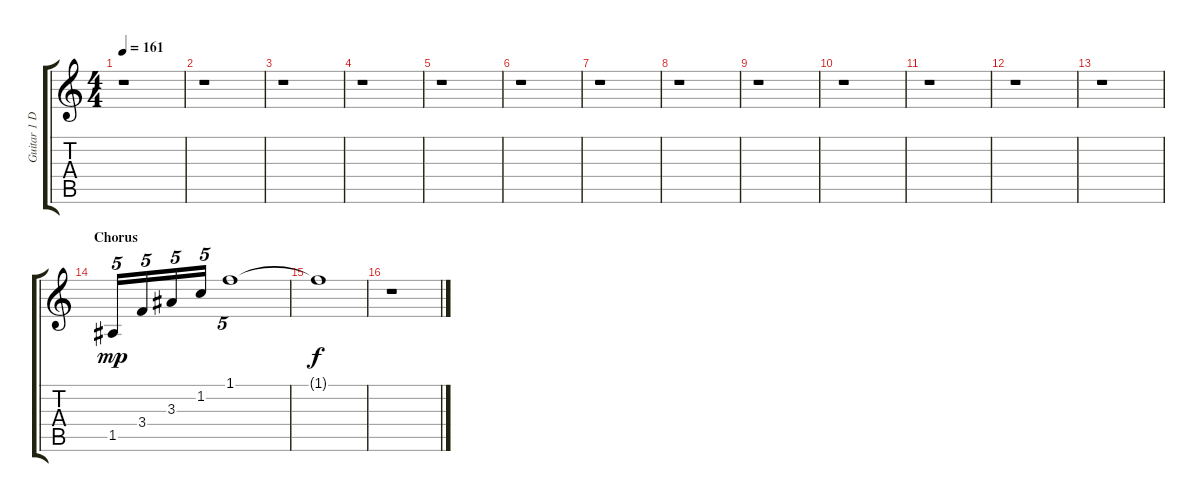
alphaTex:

\track ("Guitar 1 Drop D" "Guitar 1 D") {instrument electricguitarclean}
\staff {score tabs}
\tuning (E4 B3 G3 D3 A2 D2) {hide}
\ts (4 4)
\tempo 161
\clef g2
\ks c
r.1{dy f} |
r.1 |
r.1 |
r.1 |
r.1 |
r.1 |
r.1 |
r.1 |
r.1 |
r.1 |
r.1 |
r.1 |
r.1 |
\section ("" "Chorus")
1.5.16{tu (5 4) dy mp} 3.4.16{tu (5 4)} 3.3.16{tu (5 4)} 1.2.16{tu (5 4)} 1.1.1{tu (5 4)} |
1.1{t}.1{dy f} |
r.1
